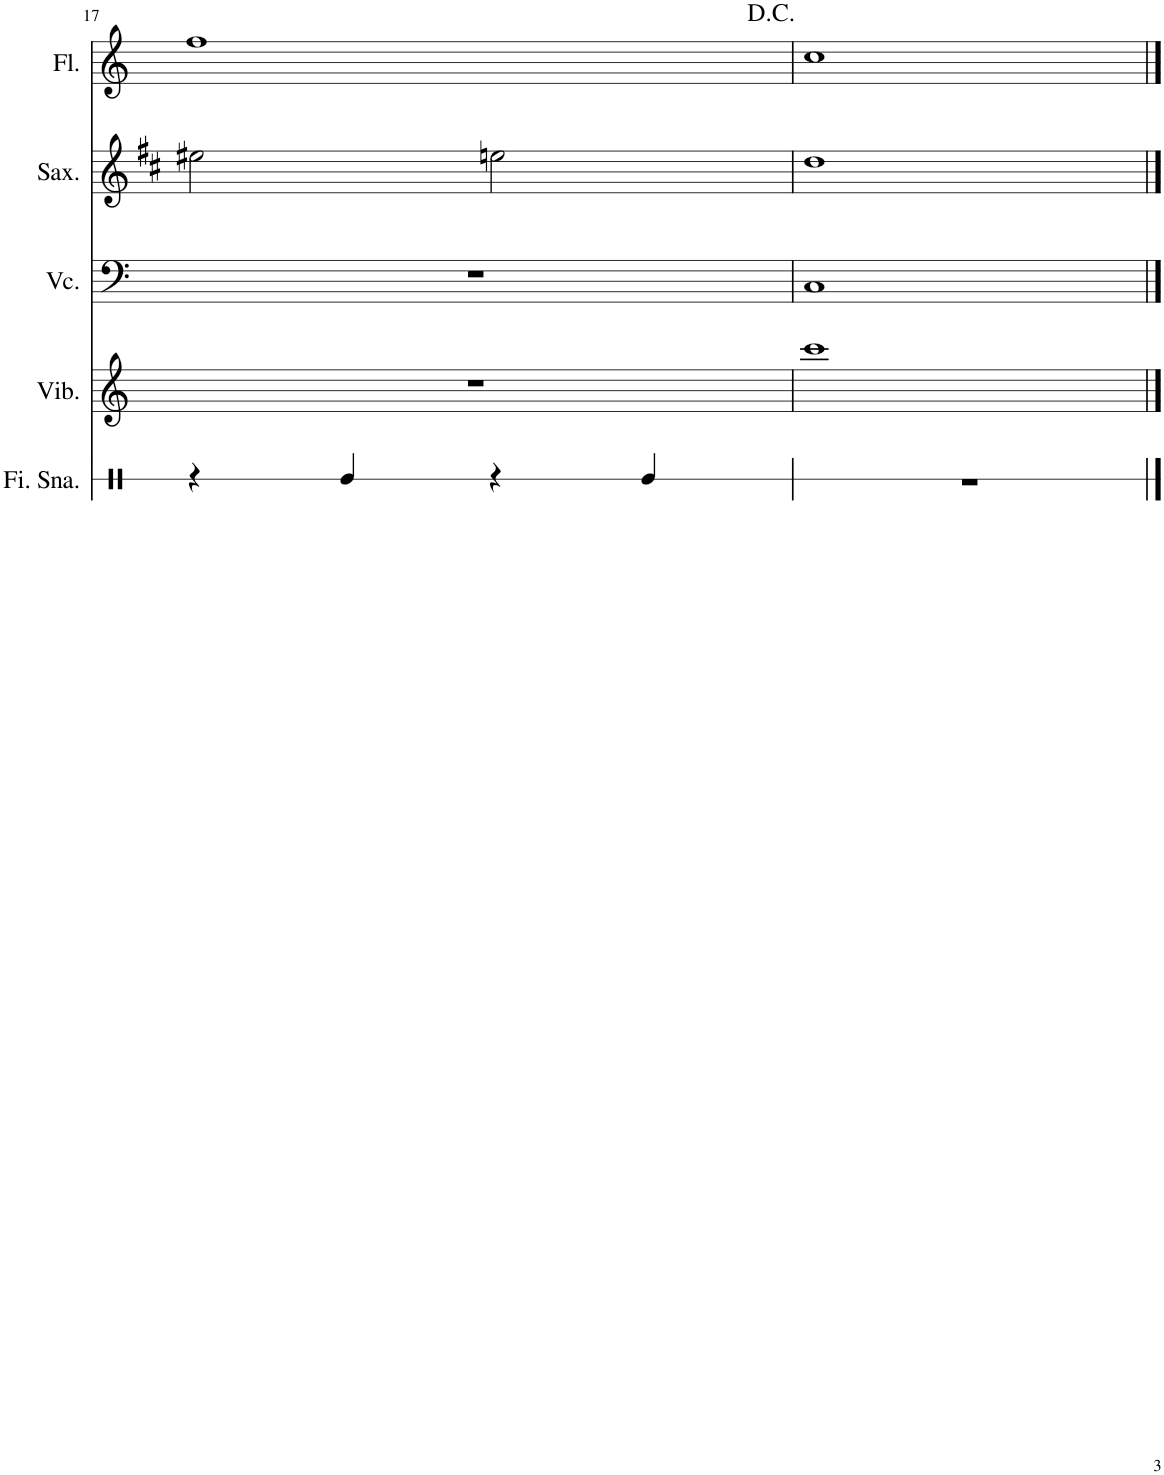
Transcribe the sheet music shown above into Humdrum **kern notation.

**kern	**kern	**kern	**kern	**kern
*part5	*part4	*part3	*part2	*part1
*staff5	*staff4	*staff3	*staff2	*staff1
*I"Finger Snap	*I"Vibraphone	*I"Violoncello	*I"Saxophone	*I"Flute
*I'Fi. Sna.	*I'Vib.	*I'Vc.	*I'Sax.	*I'Fl.
!!LO:PB:g=z
*clefX	*clefG2	*clefF4	*clefG2	*clefG2
*	*	*	*Trd8c14	*
*k[]	*k[]	*k[]	*k[f#c#]	*k[]
*M4/4	*M4/4	*M4/4	*M4/4	*M4/4
=17	=17	=17	=17	=17
4r	1r	1r	2ee#X\	1ff
4Re/	.	.	.	.
4r	.	.	2een\	.
4Re/	.	.	.	.
=18	=18	=18	=18	=18
1r	1ccc	1C	1dd	1cc
==	==	==	==	==
*-	*-	*-	*-	*-
